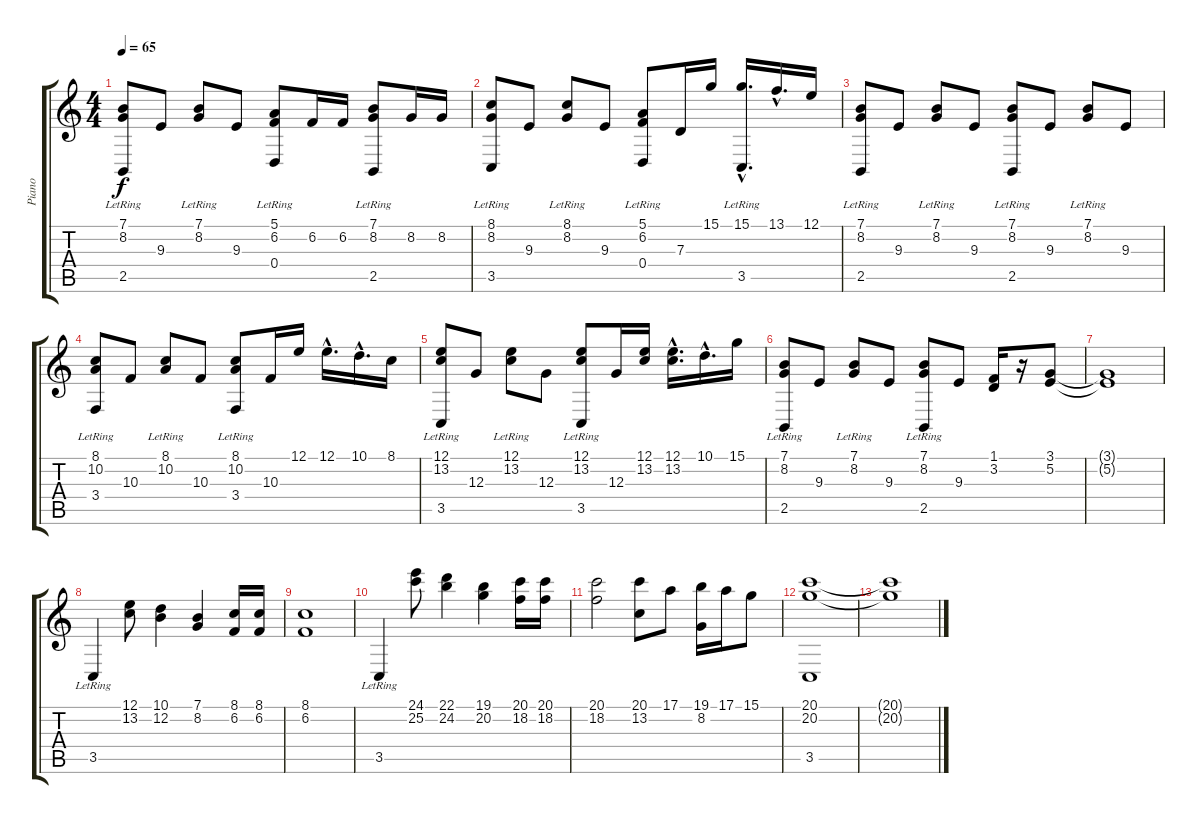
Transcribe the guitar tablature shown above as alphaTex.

\track ("Piano" "Piano") {instrument acousticgrandpiano}
\staff {score tabs}
\tuning (E4 B3 G3 D3 A2 E2) {hide}
\ts (4 4)
\tempo 65
\clef g2
\ks c
(7.1{lr} 8.2{lr} 2.5{lr}).8{dy f} 9.3.8 (7.1{lr} 8.2{lr}).8 9.3.8 (5.1{lr} 6.2{lr} 0.4{lr}).8 6.2.16 6.2.16 (7.1{lr} 8.2{lr} 2.5{lr}).8 8.2.16 8.2.16 |
(8.1{lr} 8.2{lr} 3.5{lr}).8 9.3.8 (8.1{lr} 8.2{lr}).8 9.3.8 (5.1{lr} 6.2{lr} 0.4{lr}).8 7.3.16 15.1.16 (15.1{hac} 3.5{hac lr}).16{d} 13.1{hac}.16{d} 12.1.16 |
(7.1{lr} 8.2{lr} 2.5{lr}).8 9.3.8 (7.1{lr} 8.2{lr}).8 9.3.8 (7.1{lr} 8.2{lr} 2.5{lr}).8 9.3.8 (7.1{lr} 8.2{lr}).8 9.3.8 |
(8.1{lr} 10.2{lr} 3.4{lr}).8 10.3.8 (8.1{lr} 10.2{lr}).8 10.3.8 (8.1{lr} 10.2{lr} 3.4{lr}).8 10.3.16 12.1.16 12.1{hac}.16{d} 10.1{hac}.16{d} 8.1.16 |
(12.1{lr} 13.2{lr} 3.5{lr}).8 12.3.8 (12.1{lr} 13.2{lr}).8 12.3.8 (12.1{lr} 13.2{lr} 3.5{lr}).8 12.3.16 (12.1 13.2).16 (12.1{hac} 13.2{hac}).16{d} 10.1{hac}.16{d} 15.1.16 |
(7.1{lr} 8.2{lr} 2.5{lr}).8 9.3.8 (7.1{lr} 8.2{lr}).8 9.3.8 (7.1{lr} 8.2{lr} 2.5{lr}).8 9.3.8 (1.1 3.2).16 r.16 (3.1 5.2).8 |
(3.1{t} 5.2{t}).1 |
3.5{lr}.4 (12.1 13.2).8 (10.1 12.2).4 (7.1 8.2).4 (8.1 6.2).16 (8.1 6.2).16 |
(8.1 6.2).1 |
3.5{lr}.4 (24.1 25.2).8 (22.1 24.2).4 (19.1 20.2).4 (20.1 18.2).16 (20.1 18.2).16 |
(20.1 18.2).2 (20.1 13.2).8 17.1.8 (19.1 8.2).16 17.1.16 15.1.8 |
(20.1 20.2 3.5).1 |
(20.1{t} 20.2{t}).1
